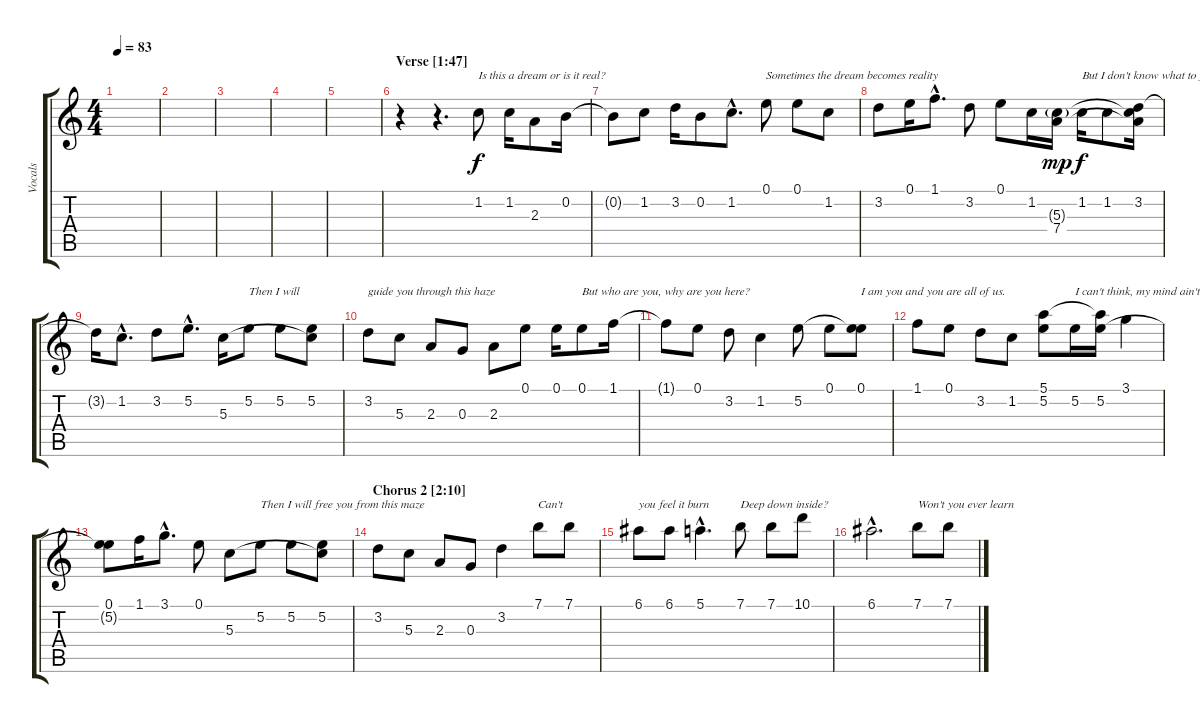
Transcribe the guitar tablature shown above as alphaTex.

\track ("Vocals" "Vocals") {instrument fretlessbass}
\staff {score tabs}
\tuning (E4 B3 G3 D3 A2 E2) {hide}
\ts (4 4)
\tempo 83
\clef g2
\ks c
|
|
|
|
|
\section ("" "Verse [1:47]")
r.4 r.4{d} 1.2.8{txt "Is this a dream or is it real?" dy f} 1.2.16 2.3.8 0.2.16 |
0.2{t}.8 1.2.8 3.2.16 0.2.8 1.2{hac}.8{d} 0.1.8{txt "Sometimes the dream becomes reality"} 0.1.8 1.2.8 |
3.2.8 0.1.16 1.1{hac}.8{d} 3.2.8 0.1.8 1.2.16 (5.3{g} 7.4).16{dy mp} 1.2.16{txt "But I don't know what to feel" dy f} 1.2.8 (3.2 5.3{t} 7.4{t}).16 |
3.2{t}.16 1.2{hac}.8{d} 3.2.8 5.2{hac}.8{d} 5.3.16 5.2.8{txt "Then I will"} 5.2.8 (5.2 5.3{t}).8 |
3.2.8{txt "guide you through this haze"} 5.3.8 2.3.8 0.3.8 2.3.8 0.1.8 0.1.16 0.1.8{txt "But who are you, why are you here?"} 1.1.16 |
1.1{t}.8 0.1.8 3.2.8 1.2.4 5.2.8 0.1.8 (0.1 5.2{t}).8{txt "I am you and you are all of us."} |
1.1.8 0.1.8 3.2.8 1.2.8 (5.1 5.2).8 5.2.16{txt "I can't think, my mind ain't clear"} (5.1{t} 5.2).16 3.1.4 |
(0.1 5.2{t}).8 1.1.16 3.1{hac}.8{d} 0.1.8 5.3.8 5.2.8{txt "Then I will free you from this maze"} 5.2.8 (5.2 5.3{t}).8 |
\section ("" "Chorus 2 [2:10]")
3.2.8 5.3.8 2.3.8 0.3.8 3.2.4 7.1.8{txt "Can't"} 7.1.8 |
6.1.8{txt "you feel it burn"} 6.1.8 5.1{hac}.4{d} 7.1.8{txt "Deep down inside?"} 7.1.8 10.1.8 |
6.1{hac}.2{d} 7.1.8{txt "Won't you ever learn"} 7.1.8
